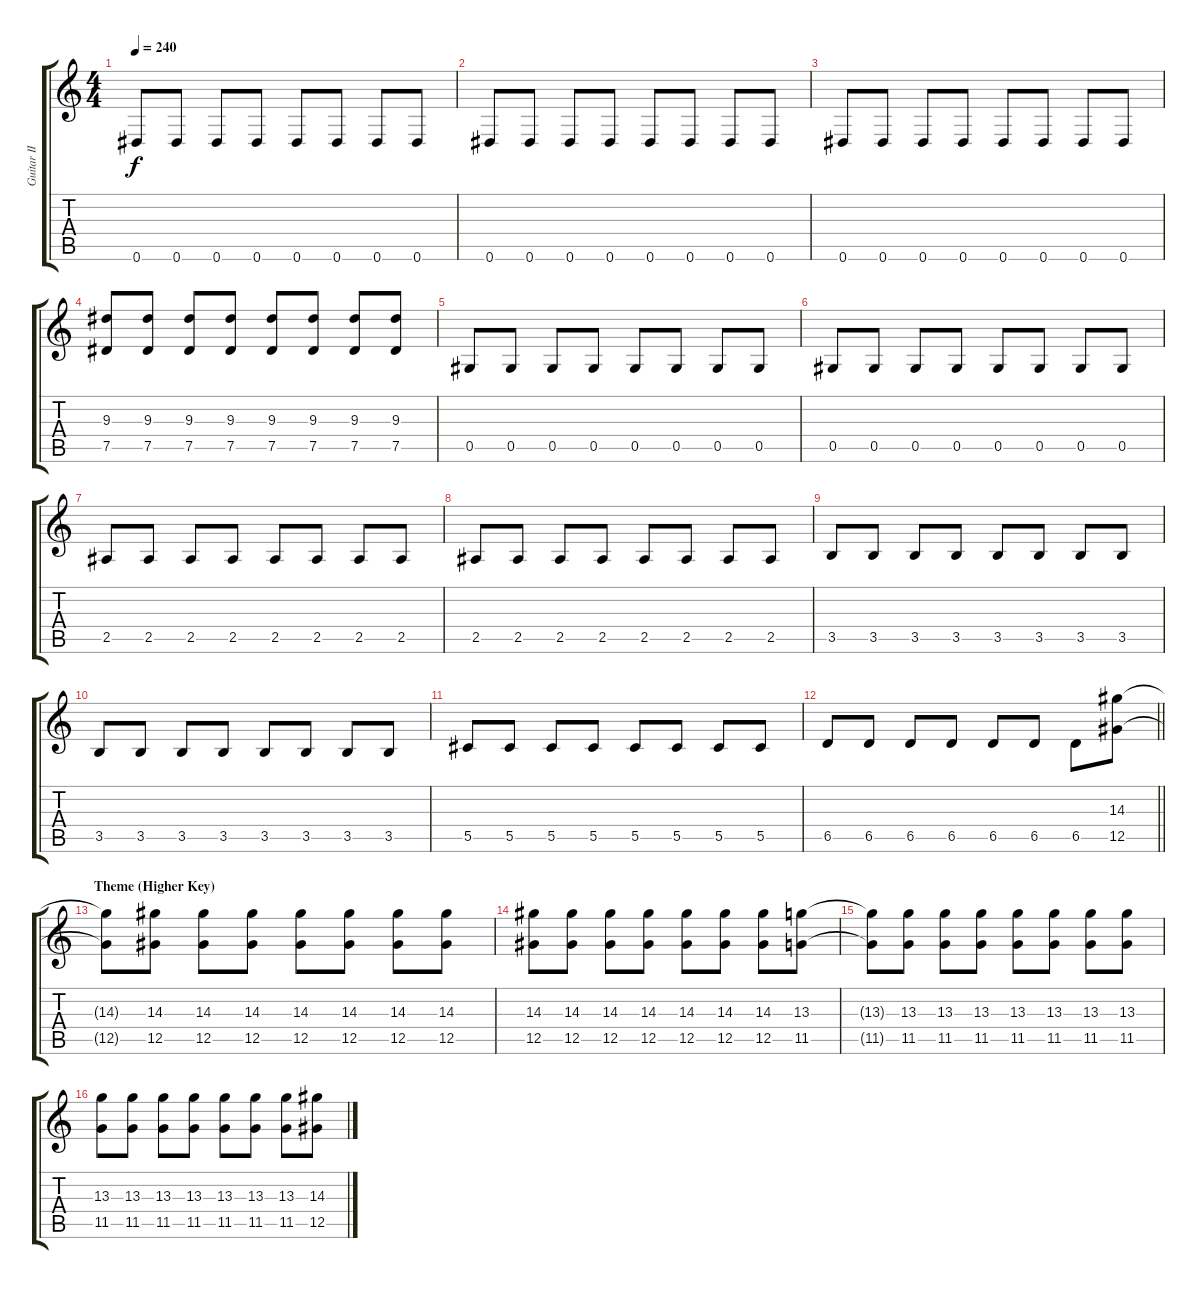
\track ("Guitar II" "Guitar II") {instrument overdrivenguitar}
\staff {score tabs}
\tuning (Eb4 Bb3 Gb3 Db3 Ab2 Eb2) {hide}
\ts (4 4)
\tempo 240
\clef g2
\ks c
0.6.8{dy f} 0.6.8 0.6.8 0.6.8 0.6.8 0.6.8 0.6.8 0.6.8 |
0.6.8 0.6.8 0.6.8 0.6.8 0.6.8 0.6.8 0.6.8 0.6.8 |
0.6.8 0.6.8 0.6.8 0.6.8 0.6.8 0.6.8 0.6.8 0.6.8 |
(9.3 7.5).8 (9.3 7.5).8 (9.3 7.5).8 (9.3 7.5).8 (9.3 7.5).8 (9.3 7.5).8 (9.3 7.5).8 (9.3 7.5).8 |
0.5.8 0.5.8 0.5.8 0.5.8 0.5.8 0.5.8 0.5.8 0.5.8 |
0.5.8 0.5.8 0.5.8 0.5.8 0.5.8 0.5.8 0.5.8 0.5.8 |
2.5.8 2.5.8 2.5.8 2.5.8 2.5.8 2.5.8 2.5.8 2.5.8 |
2.5.8 2.5.8 2.5.8 2.5.8 2.5.8 2.5.8 2.5.8 2.5.8 |
3.5.8 3.5.8 3.5.8 3.5.8 3.5.8 3.5.8 3.5.8 3.5.8 |
3.5.8 3.5.8 3.5.8 3.5.8 3.5.8 3.5.8 3.5.8 3.5.8 |
5.5.8 5.5.8 5.5.8 5.5.8 5.5.8 5.5.8 5.5.8 5.5.8 |
\barLineRight lightlight
6.5.8 6.5.8 6.5.8 6.5.8 6.5.8 6.5.8 6.5.8 (14.3 12.5).8{volume 11} |
\section ("" "Theme (Higher Key)")
(14.3{t} 12.5{t}).8 (14.3 12.5).8 (14.3 12.5).8 (14.3 12.5).8 (14.3 12.5).8 (14.3 12.5).8 (14.3 12.5).8 (14.3 12.5).8 |
(14.3 12.5).8 (14.3 12.5).8 (14.3 12.5).8 (14.3 12.5).8 (14.3 12.5).8 (14.3 12.5).8 (14.3 12.5).8 (13.3 11.5).8 |
(13.3{t} 11.5{t}).8 (13.3 11.5).8 (13.3 11.5).8 (13.3 11.5).8 (13.3 11.5).8 (13.3 11.5).8 (13.3 11.5).8 (13.3 11.5).8 |
(13.3 11.5).8 (13.3 11.5).8 (13.3 11.5).8 (13.3 11.5).8 (13.3 11.5).8 (13.3 11.5).8 (13.3 11.5).8 (14.3 12.5).8
